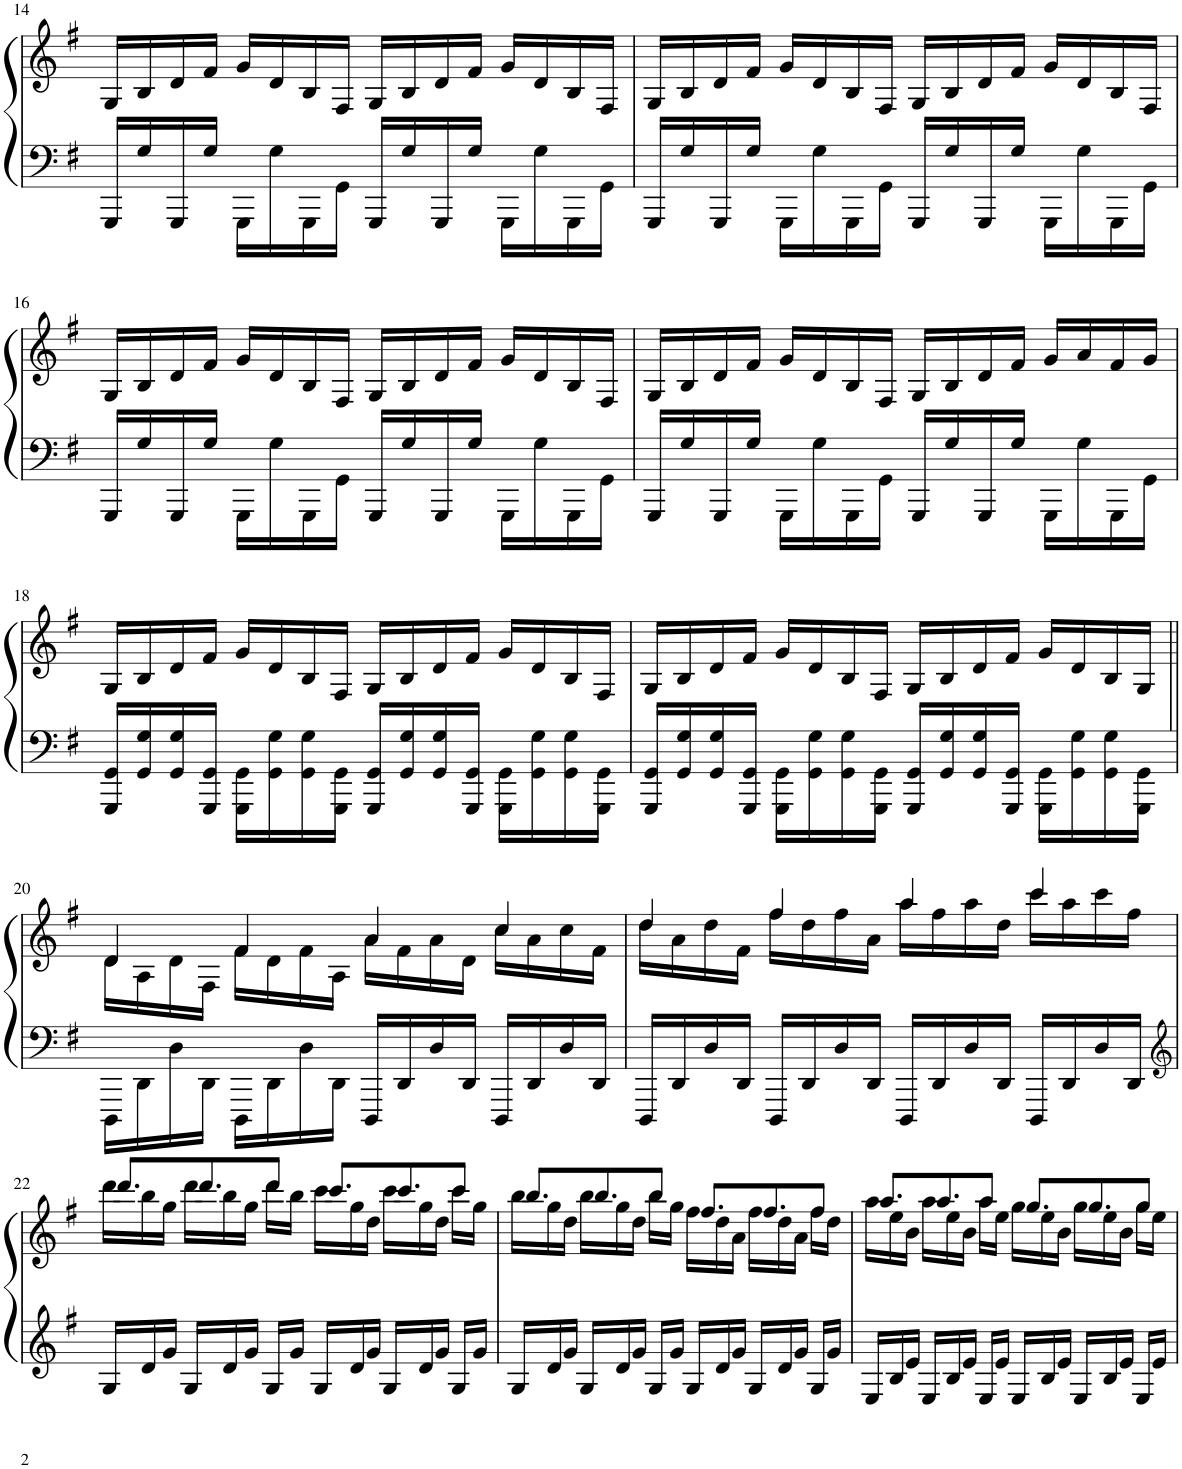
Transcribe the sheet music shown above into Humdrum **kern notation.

**kern	**kern
*part1	*part1
*staff2	*staff1
*I"Piano	*
*I'Pno.	*
!!LO:PB:g=z
*clefF4	*clefG2
*k[f#]	*k[f#]
*M4/4	*M4/4
=14	=14
16GGG/LL	16G/LL
16G/	16B/
16GGG/	16d/
16G/JJ	16f#/JJ
16GGG\LL	16g/LL
16G\	16d/
16GGG\	16B/
16GG\JJ	16F#/JJ
16GGG/LL	16G/LL
16G/	16B/
16GGG/	16d/
16G/JJ	16f#/JJ
16GGG\LL	16g/LL
16G\	16d/
16GGG\	16B/
16GG\JJ	16F#/JJ
=15	=15
16GGG/LL	16G/LL
16G/	16B/
16GGG/	16d/
16G/JJ	16f#/JJ
16GGG\LL	16g/LL
16G\	16d/
16GGG\	16B/
16GG\JJ	16F#/JJ
16GGG/LL	16G/LL
16G/	16B/
16GGG/	16d/
16G/JJ	16f#/JJ
16GGG\LL	16g/LL
16G\	16d/
16GGG\	16B/
16GG\JJ	16F#/JJ
!!LO:LB:g=z
=16	=16
16GGG/LL	16G/LL
16G/	16B/
16GGG/	16d/
16G/JJ	16f#/JJ
16GGG\LL	16g/LL
16G\	16d/
16GGG\	16B/
16GG\JJ	16F#/JJ
16GGG/LL	16G/LL
16G/	16B/
16GGG/	16d/
16G/JJ	16f#/JJ
16GGG\LL	16g/LL
16G\	16d/
16GGG\	16B/
16GG\JJ	16F#/JJ
=17	=17
16GGG/LL	16G/LL
16G/	16B/
16GGG/	16d/
16G/JJ	16f#/JJ
16GGG\LL	16g/LL
16G\	16d/
16GGG\	16B/
16GG\JJ	16F#/JJ
16GGG/LL	16G/LL
16G/	16B/
16GGG/	16d/
16G/JJ	16f#/JJ
16GGG\LL	16g/LL
16G\	16a/
16GGG\	16f#/
16GG\JJ	16g/JJ
!!LO:LB:g=z
=18	=18
16GGG/ 16GG/LL	16G/LL
16GG/ 16G/	16B/
16GG/ 16G/	16d/
16GGG/ 16GG/JJ	16f#/JJ
16GGG\ 16GG\LL	16g/LL
16GG\ 16G\	16d/
16GG\ 16G\	16B/
16GGG\ 16GG\JJ	16F#/JJ
16GGG/ 16GG/LL	16G/LL
16GG/ 16G/	16B/
16GG/ 16G/	16d/
16GGG/ 16GG/JJ	16f#/JJ
16GGG\ 16GG\LL	16g/LL
16GG\ 16G\	16d/
16GG\ 16G\	16B/
16GGG\ 16GG\JJ	16F#/JJ
=19	=19
16GGG/ 16GG/LL	16G/LL
16GG/ 16G/	16B/
16GG/ 16G/	16d/
16GGG/ 16GG/JJ	16f#/JJ
16GGG\ 16GG\LL	16g/LL
16GG\ 16G\	16d/
16GG\ 16G\	16B/
16GGG\ 16GG\JJ	16F#/JJ
16GGG/ 16GG/LL	16G/LL
16GG/ 16G/	16B/
16GG/ 16G/	16d/
16GGG/ 16GG/JJ	16f#/JJ
16GGG\ 16GG\LL	16g/LL
16GG\ 16G\	16d/
16GG\ 16G\	16B/
16GGG\ 16GG\JJ	16G/JJ
!!LO:LB:g=z
=20||	=20||
*	*^
16DDD\LL	4d/	16d\LL
16DD\	.	16A\
16D\	.	16d\
16DD\JJ	.	16F#\JJ
16DDD\LL	4f#/	16f#\LL
16DD\	.	16d\
16D\	.	16f#\
16DD\JJ	.	16A\JJ
16DDD/LL	4a/	16a\LL
16DD/	.	16f#\
16D/	.	16a\
16DD/JJ	.	16d\JJ
16DDD/LL	4cc/	16cc\LL
16DD/	.	16a\
16D/	.	16cc\
16DD/JJ	.	16f#\JJ
=21	=21	=21
16DDD/LL	4dd/	16dd\LL
16DD/	.	16a\
16D/	.	16dd\
16DD/JJ	.	16f#\JJ
16DDD/LL	4ff#/	16ff#\LL
16DD/	.	16dd\
16D/	.	16ff#\
16DD/JJ	.	16a\JJ
16DDD/LL	4aa/	16aa\LL
16DD/	.	16ff#\
16D/	.	16aa\
16DD/JJ	.	16dd\JJ
16DDD/LL	4ccc/	16ccc\LL
16DD/	.	16aa\
16D/	.	16ccc\
16DD/JJ	.	16ff#\JJ
!!LO:LB:g=z	!!
=22	=22	=22
*clefG2	*	*
16G/LL	8.ddd/L	16ddd\LL
16d/	.	16bb\
16g/JJ	.	16gg\JJ
16G/LL	8.ddd/	16ddd\LL
16d/	.	16bb\
16g/JJ	.	16gg\JJ
16G/LL	8ddd/J	16ddd\LL
16g/JJ	.	16bb\JJ
16G/LL	8.ccc/L	16ccc\LL
16d/	.	16gg\
16g/JJ	.	16dd\JJ
16G/LL	8.ccc/	16ccc\LL
16d/	.	16gg\
16g/JJ	.	16dd\JJ
16G/LL	8ccc/J	16ccc\LL
16g/JJ	.	16gg\JJ
=23	=23	=23
16G/LL	8.bb/L	16bb\LL
16d/	.	16gg\
16g/JJ	.	16dd\JJ
16G/LL	8.bb/	16bb\LL
16d/	.	16gg\
16g/JJ	.	16dd\JJ
16G/LL	8bb/J	16bb\LL
16g/JJ	.	16gg\JJ
16G/LL	8.ff#/L	16ff#\LL
16d/	.	16dd\
16g/JJ	.	16a\JJ
16G/LL	8.ff#/	16ff#\LL
16d/	.	16dd\
16g/JJ	.	16a\JJ
16G/LL	8ff#/J	16ff#\LL
16g/JJ	.	16dd\JJ
=24	=24	=24
16E/LL	8.aa/L	16aa\LL
16B/	.	16ee\
16e/JJ	.	16b\JJ
16E/LL	8.aa/	16aa\LL
16B/	.	16ee\
16e/JJ	.	16b\JJ
16E/LL	8aa/J	16aa\LL
16e/JJ	.	16ee\JJ
16E/LL	8.gg/L	16gg\LL
16B/	.	16ee\
16e/JJ	.	16b\JJ
16E/LL	8.gg/	16gg\LL
16B/	.	16ee\
16e/JJ	.	16b\JJ
16E/LL	8gg/J	16gg\LL
16e/JJ	.	16ee\JJ
*	*v	*v
=	=
*-	*-
